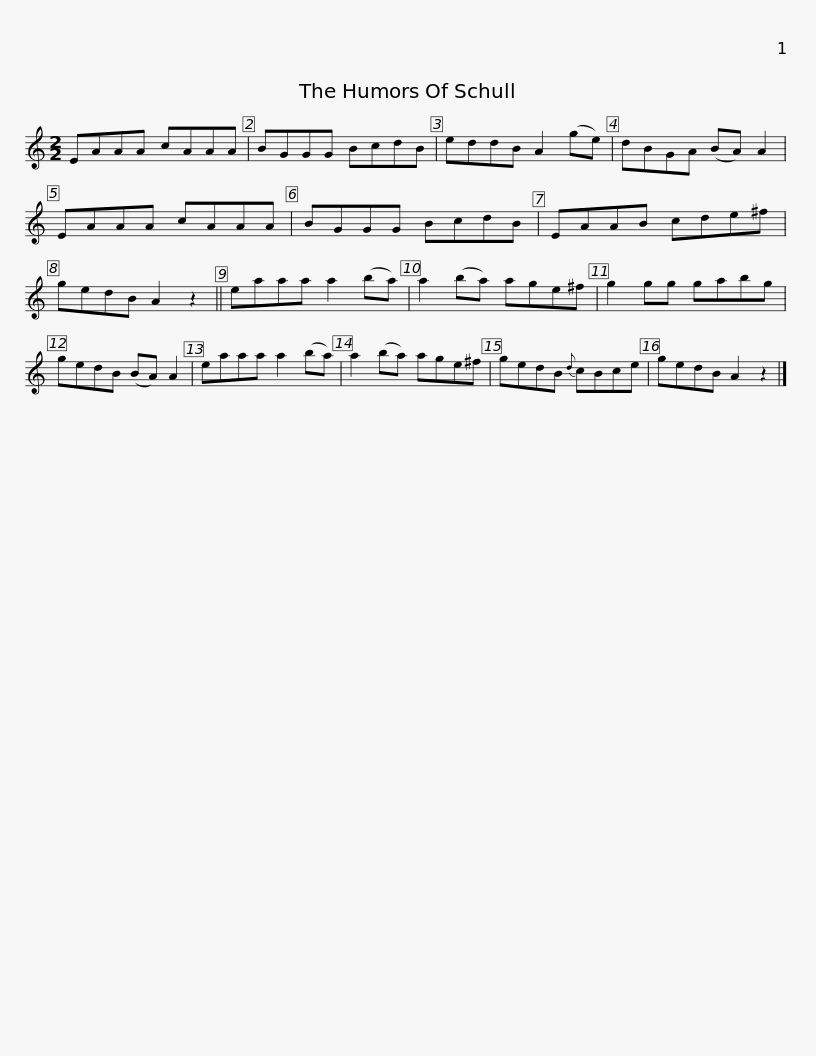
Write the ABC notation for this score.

X:1
L:1/8
M:2/2
I:linebreak $
K:C
V:1 treble
V:1
 EAAA cAAA | BGGG BcdB | eddB A2 (ge) | dBGA (BA) A2 | EAAA cAAA | %5
 BGGG BcdB |$ EAAB cde^f | gedB A2 z2 || eaaa a2 (ba) | a2 (ba) age^f | %10
 g2 gg gabg |$ gedB (BA) A2 | eaaa a2 (ba) | a2 (ba) age^f | gedB{d} cBce | %15
 gedB A2 z2 |] %16
